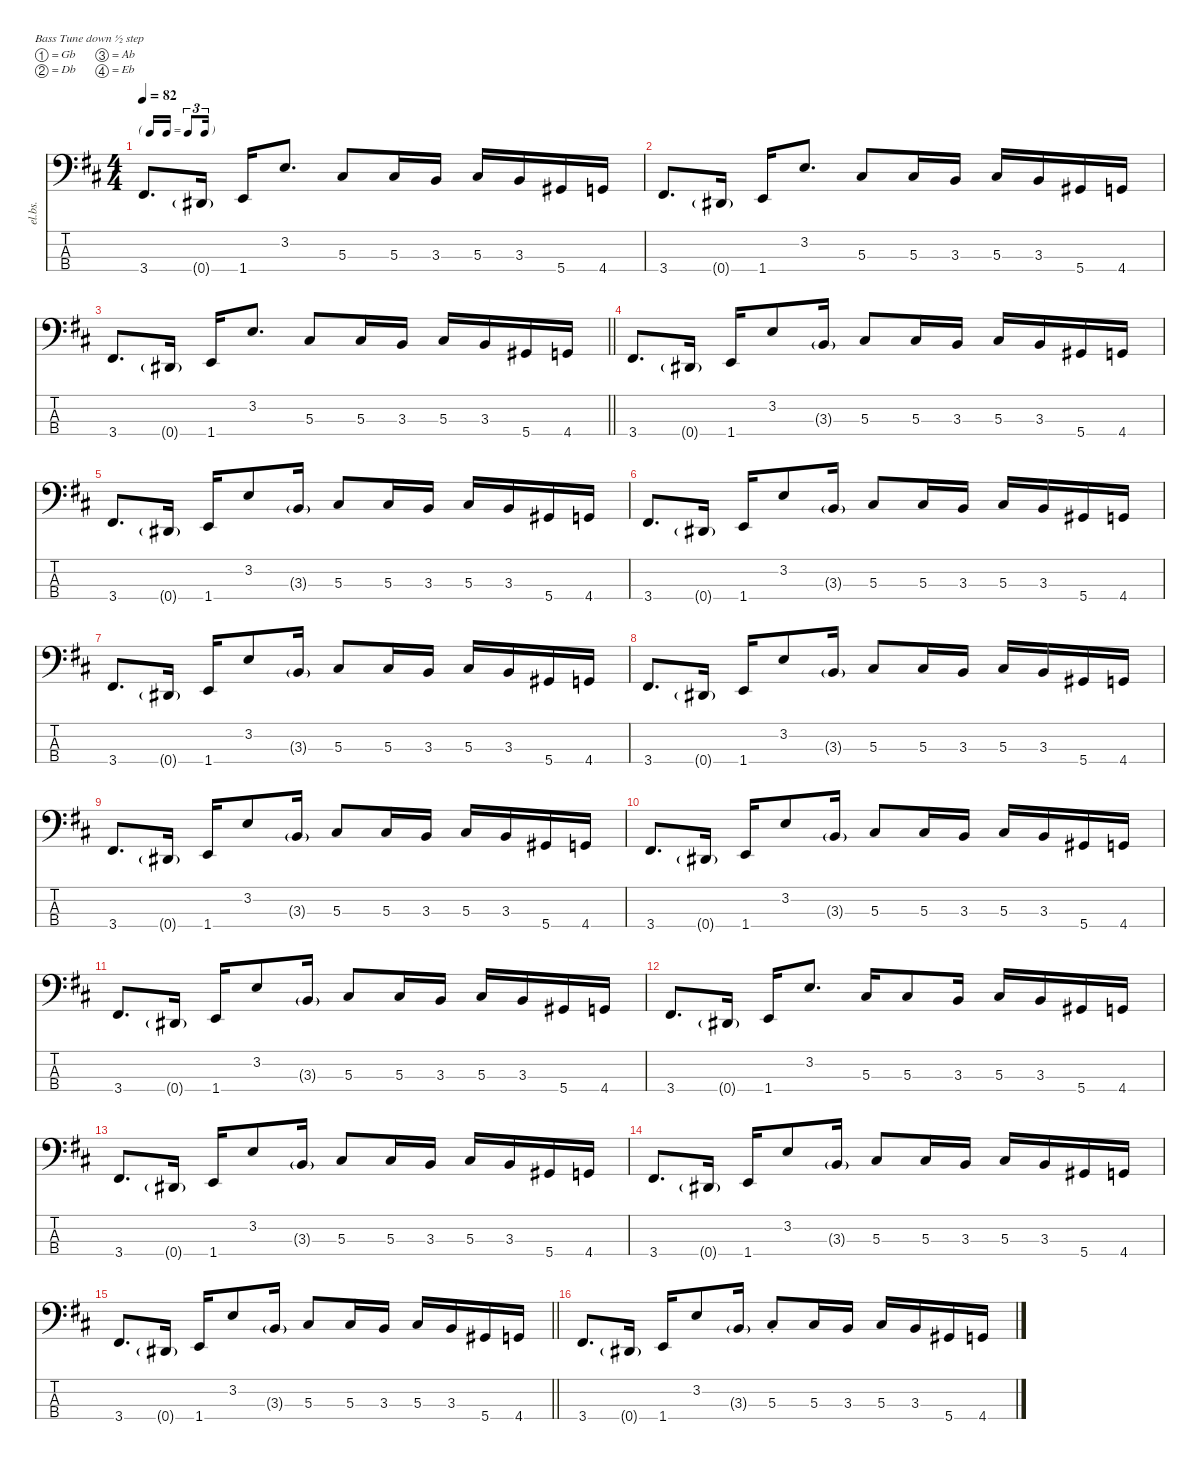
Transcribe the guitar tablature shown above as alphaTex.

\defaultSystemsLayout 4
\hideDynamics
\bracketExtendMode nobrackets
\otherSystemsTrackNameOrientation horizontal
\track ("Billy" "el.bs.") {instrument electricbassfinger}
\staff {score tabs}
\tuning (Gb2 Db2 Ab1 Eb1)
\ts (4 4)
\tf triplet16th
\tempo 82
\clef f4
\ks d
3.4{acc #}.8{d dy f beam Up} 0.4{g acc #}.16{dy mf beam Up} 1.4{acc forcenatural}.16{dy f beam Up} 3.2{acc forcenatural}.8{d beam Up} 5.3{acc #}.8{beam Up} 5.3{acc #}.16{beam Up} 3.3{acc forcenatural}.16{beam Up} 5.3{acc #}.16{beam Up} 3.3{acc forcenatural}.16{beam Up} 5.4{acc #}.16{beam Up} 4.4{acc forcenatural}.16{beam Up} |
3.4{acc #}.8{d beam Up} 0.4{g acc #}.16{dy mf beam Up} 1.4{acc forcenatural}.16{dy f beam Up} 3.2{acc forcenatural}.8{d beam Up} 5.3{acc #}.8{beam Up} 5.3{acc #}.16{beam Up} 3.3{acc forcenatural}.16{beam Up} 5.3{acc #}.16{beam Up} 3.3{acc forcenatural}.16{beam Up} 5.4{acc #}.16{beam Up} 4.4{acc forcenatural}.16{beam Up} |
\barLineRight lightlight
3.4{acc #}.8{d beam Up} 0.4{g acc #}.16{dy mf beam Up} 1.4{acc forcenatural}.16{dy f beam Up} 3.2{acc forcenatural}.8{d beam Up} 5.3{acc #}.8{beam Up} 5.3{acc #}.16{beam Up} 3.3{acc forcenatural}.16{beam Up} 5.3{acc #}.16{beam Up} 3.3{acc forcenatural}.16{beam Up} 5.4{acc #}.16{beam Up} 4.4{acc forcenatural}.16{beam Up} |
3.4{acc #}.8{d beam Up} 0.4{g acc #}.16{dy mf beam Up} 1.4{acc forcenatural}.16{dy f beam Up} 3.2{acc forcenatural}.8{beam Up} 3.3{g acc forcenatural}.16{dy mf beam Up} 5.3{acc #}.8{dy f beam Up} 5.3{acc #}.16{beam Up} 3.3{acc forcenatural}.16{beam Up} 5.3{acc #}.16{beam Up} 3.3{acc forcenatural}.16{beam Up} 5.4{acc #}.16{beam Up} 4.4{acc forcenatural}.16{beam Up} |
3.4{acc #}.8{d beam Up} 0.4{g acc #}.16{dy mf beam Up} 1.4{acc forcenatural}.16{dy f beam Up} 3.2{acc forcenatural}.8{beam Up} 3.3{g acc forcenatural}.16{dy mf beam Up} 5.3{acc #}.8{dy f beam Up} 5.3{acc #}.16{beam Up} 3.3{acc forcenatural}.16{beam Up} 5.3{acc #}.16{beam Up} 3.3{acc forcenatural}.16{beam Up} 5.4{acc #}.16{beam Up} 4.4{acc forcenatural}.16{beam Up} |
3.4{acc #}.8{d beam Up} 0.4{g acc #}.16{dy mf beam Up} 1.4{acc forcenatural}.16{dy f beam Up} 3.2{acc forcenatural}.8{beam Up} 3.3{g acc forcenatural}.16{dy mf beam Up} 5.3{acc #}.8{dy f beam Up} 5.3{acc #}.16{beam Up} 3.3{acc forcenatural}.16{beam Up} 5.3{acc #}.16{beam Up} 3.3{acc forcenatural}.16{beam Up} 5.4{acc #}.16{beam Up} 4.4{acc forcenatural}.16{beam Up} |
3.4{acc #}.8{d beam Up} 0.4{g acc #}.16{dy mf beam Up} 1.4{acc forcenatural}.16{dy f beam Up} 3.2{acc forcenatural}.8{beam Up} 3.3{g acc forcenatural}.16{dy mf beam Up} 5.3{acc #}.8{dy f beam Up} 5.3{acc #}.16{beam Up} 3.3{acc forcenatural}.16{beam Up} 5.3{acc #}.16{beam Up} 3.3{acc forcenatural}.16{beam Up} 5.4{acc #}.16{beam Up} 4.4{acc forcenatural}.16{beam Up} |
3.4{acc #}.8{d beam Up} 0.4{g acc #}.16{dy mf beam Up} 1.4{acc forcenatural}.16{dy f beam Up} 3.2{acc forcenatural}.8{beam Up} 3.3{g acc forcenatural}.16{dy mf beam Up} 5.3{acc #}.8{dy f beam Up} 5.3{acc #}.16{beam Up} 3.3{acc forcenatural}.16{beam Up} 5.3{acc #}.16{beam Up} 3.3{acc forcenatural}.16{beam Up} 5.4{acc #}.16{beam Up} 4.4{acc forcenatural}.16{beam Up} |
3.4{acc #}.8{d beam Up} 0.4{g acc #}.16{dy mf beam Up} 1.4{acc forcenatural}.16{dy f beam Up} 3.2{acc forcenatural}.8{beam Up} 3.3{g acc forcenatural}.16{dy mf beam Up} 5.3{acc #}.8{dy f beam Up} 5.3{acc #}.16{beam Up} 3.3{acc forcenatural}.16{beam Up} 5.3{acc #}.16{beam Up} 3.3{acc forcenatural}.16{beam Up} 5.4{acc #}.16{beam Up} 4.4{acc forcenatural}.16{beam Up} |
3.4{acc #}.8{d beam Up} 0.4{g acc #}.16{dy mf beam Up} 1.4{acc forcenatural}.16{dy f beam Up} 3.2{acc forcenatural}.8{beam Up} 3.3{g acc forcenatural}.16{dy mf beam Up} 5.3{acc #}.8{dy f beam Up} 5.3{acc #}.16{beam Up} 3.3{acc forcenatural}.16{beam Up} 5.3{acc #}.16{beam Up} 3.3{acc forcenatural}.16{beam Up} 5.4{acc #}.16{beam Up} 4.4{acc forcenatural}.16{beam Up} |
3.4{acc #}.8{d beam Up} 0.4{g acc #}.16{dy mf beam Up} 1.4{acc forcenatural}.16{dy f beam Up} 3.2{acc forcenatural}.8{beam Up} 3.3{g acc forcenatural}.16{dy mf beam Up} 5.3{acc #}.8{dy f beam Up} 5.3{acc #}.16{beam Up} 3.3{acc forcenatural}.16{beam Up} 5.3{acc #}.16{beam Up} 3.3{acc forcenatural}.16{beam Up} 5.4{acc #}.16{beam Up} 4.4{acc forcenatural}.16{beam Up} |
3.4{acc #}.8{d beam Up} 0.4{g acc #}.16{dy mf beam Up} 1.4{acc forcenatural}.16{dy f beam Up} 3.2{acc forcenatural}.8{d beam Up} 5.3{acc #}.16{beam Up} 5.3{acc #}.8{beam Up} 3.3{acc forcenatural}.16{beam Up} 5.3{acc #}.16{beam Up} 3.3{acc forcenatural}.16{beam Up} 5.4{acc #}.16{beam Up} 4.4{acc forcenatural}.16{beam Up} |
3.4{acc #}.8{d beam Up} 0.4{g acc #}.16{dy mf beam Up} 1.4{acc forcenatural}.16{dy f beam Up} 3.2{acc forcenatural}.8{beam Up} 3.3{g acc forcenatural}.16{dy mf beam Up} 5.3{acc #}.8{dy f beam Up} 5.3{acc #}.16{beam Up} 3.3{acc forcenatural}.16{beam Up} 5.3{acc #}.16{beam Up} 3.3{acc forcenatural}.16{beam Up} 5.4{acc #}.16{beam Up} 4.4{acc forcenatural}.16{beam Up} |
3.4{acc #}.8{d beam Up} 0.4{g acc #}.16{dy mf beam Up} 1.4{acc forcenatural}.16{dy f beam Up} 3.2{acc forcenatural}.8{beam Up} 3.3{g acc forcenatural}.16{dy mf beam Up} 5.3{acc #}.8{dy f beam Up} 5.3{acc #}.16{beam Up} 3.3{acc forcenatural}.16{beam Up} 5.3{acc #}.16{beam Up} 3.3{acc forcenatural}.16{beam Up} 5.4{acc #}.16{beam Up} 4.4{acc forcenatural}.16{beam Up} |
\barLineRight lightlight
3.4{acc #}.8{d beam Up} 0.4{g acc #}.16{dy mf beam Up} 1.4{acc forcenatural}.16{dy f beam Up} 3.2{acc forcenatural}.8{beam Up} 3.3{g acc forcenatural}.16{dy mf beam Up} 5.3{acc #}.8{dy f beam Up} 5.3{acc #}.16{beam Up} 3.3{acc forcenatural}.16{beam Up} 5.3{acc #}.16{beam Up} 3.3{acc forcenatural}.16{beam Up} 5.4{acc #}.16{beam Up} 4.4{acc forcenatural}.16{beam Up} |
3.4{acc #}.8{d beam Up} 0.4{g acc #}.16{dy mf beam Up} 1.4{acc forcenatural}.16{dy f beam Up} 3.2{acc forcenatural}.8{beam Up} 3.3{g acc forcenatural}.16{dy mf beam Up} 5.3{st acc #}.8{dy f beam Up} 5.3{acc #}.16{beam Up} 3.3{acc forcenatural}.16{beam Up} 5.3{acc #}.16{beam Up} 3.3{acc forcenatural}.16{beam Up} 5.4{acc #}.16{beam Up} 4.4{acc forcenatural}.16{beam Up}
